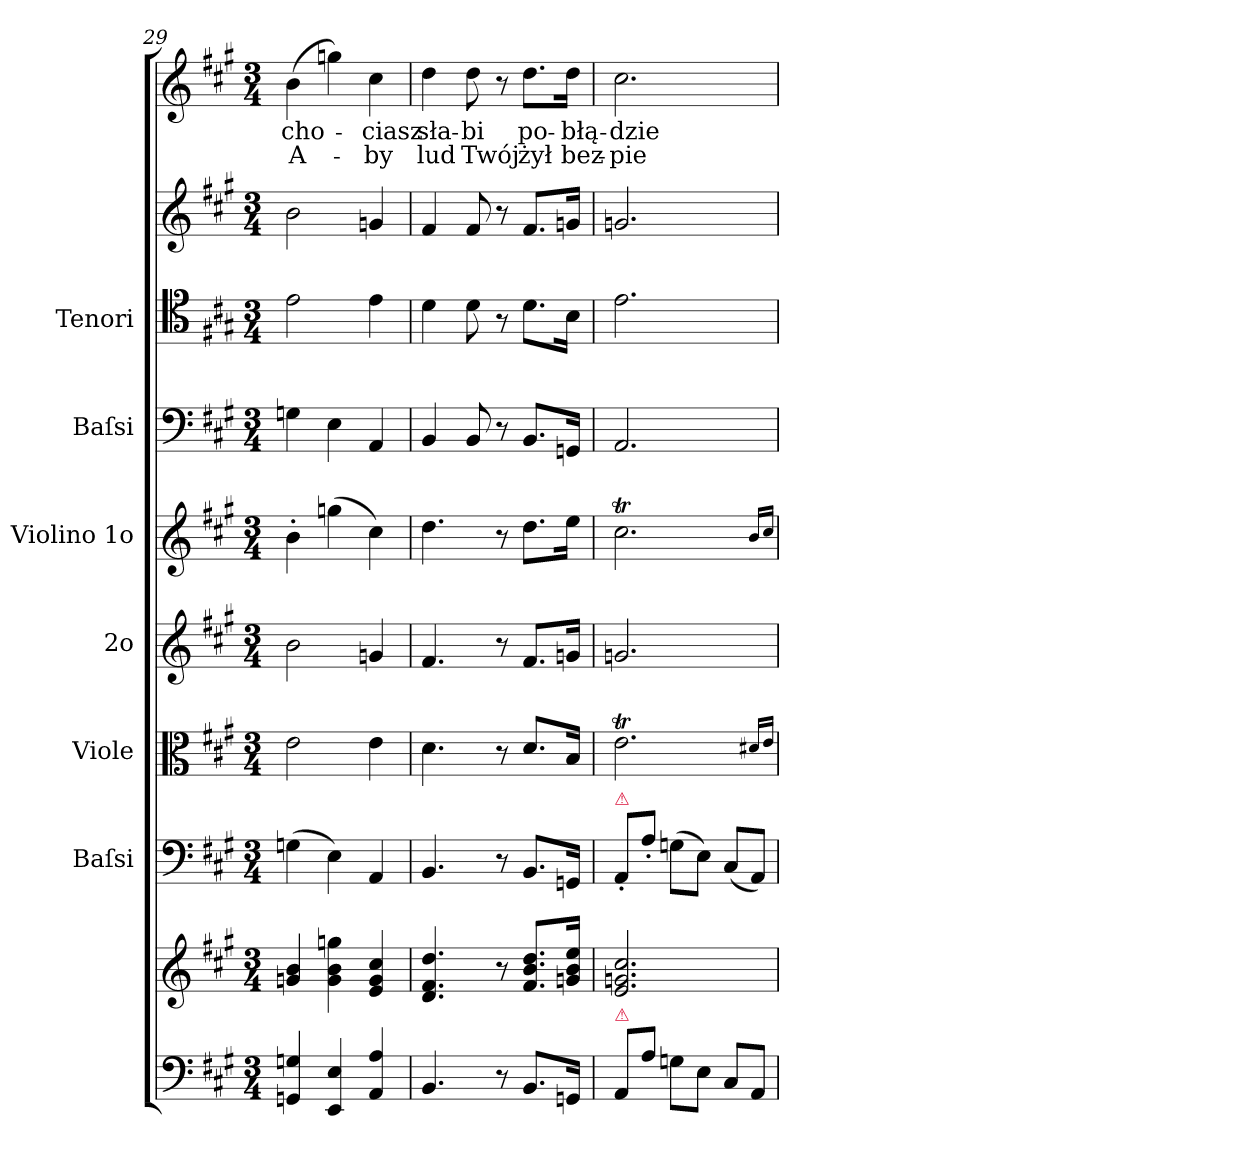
**kern	**kern	**kern	**kern	**kern	**kern	**kern	**kern	**kern	**kern	**text	**text
*part10	*part9	*part8	*part7	*part6	*part5	*part4	*part3	*part2	*part1	*part1	*part1
*staff10	*staff9	*staff8	*staff7	*staff6	*staff5	*staff4	*staff3	*staff2	*staff1	*staff1	*staff1
*	*	*I"Baſsi	*I"Viole	*I"2o	*I"Violino 1o	*I"Baſsi	*I"Tenori	*	*	*	*
*	*	*I'b	*	*	*I'vl 1	*I'B	*I'T	*	*	*	*
*clefF4	*clefG2	*clefF4	*clefC3	*clefG2	*clefG2	*clefF4	*clefC4	*clefG2	*clefG2	*	*
*k[f#c#g#]	*k[f#c#g#]	*k[f#c#g#]	*k[f#c#g#]	*k[f#c#g#]	*k[f#c#g#]	*k[f#c#g#]	*k[f#c#g#]	*k[f#c#g#]	*k[f#c#g#]	*	*
*M3/4	*M3/4	*M3/4	*M3/4	*M3/4	*M3/4	*M3/4	*M3/4	*M3/4	*M3/4	*	*
=29	=29	=29	=29	=29	=29	=29	=29	=29	=29	=29	=29
4GGn/ 4Gn/	4gn/ 4b/	(4Gn\	2e\	2b\	4b'\	4Gn\	2e\	2b\	(4b\	cho-	A-
4EE/ 4E/	4g\ 4b\ 4ggn\	4E\)	.	.	(4ggn\	4E\	.	.	4ggn\)	.	.
4AA/ 4A/	4e/ 4g/ 4cc#/	4AA/	4e\	4gn/	4cc#\)	4AA/	4e\	4gn/	4cc#\	-ciasz	-by
=30	=30	=30	=30	=30	=30	=30	=30	=30	=30	=30	=30
4.BB/	4.d/ 4.f#/ 4.dd/	4.BB/	4.d\	4.f#/	4.dd\	4BB/	4d\	4f#/	4dd\	sła-	lud
.	.	.	.	.	.	8BB/	8d\	8f#/	8dd\	-bi	Twój
8r	8r	8r	8r	8r	8r	8r	8r	8r	8r	.	.
8.BB/L	8.f#/ 8.b/ 8.dd/L	8.BB/L	8.d/L	8.f#/L	8.dd\L	8.BB/L	8.d\L	8.f#/L	8.dd\L	po-	żył
16GGn/Jk	16gn/ 16b/ 16ee/Jk	16GGn/Jk	16B/Jk	16gn/Jk	16ee\Jk	16GGn/Jk	16B\Jk	16gn/Jk	16dd\Jk	-błą-	bez-
=31	=31	=31	=31	=31	=31	=31	=31	=31	=31	=31	=31
!	!	!LO:TX:a:color=crimson:t=⚠	!	!	!	!	!	!	!	!	!
!LO:TX:a:color=crimson:t=⚠	!	!	!	!	!	!	!	!	!	!	!
8AA/L	2.e/ 2.gn/ 2.cc#/	8AA'/L	2.eT\	2.gn/	2.cc#t\	2.AA/	2.e\	2.gn/	2.cc#\	-dzie-	-pie-
8A\J	.	8A'\J	.	.	.	.	.	.	.	.	.
8Gn\L	.	(8Gn\L	.	.	.	.	.	.	.	.	.
8E\J	.	8E\J)	.	.	.	.	.	.	.	.	.
8C#/L	.	(8C#/L	.	.	.	.	.	.	.	.	.
8AA/J	.	8AA/J)	.	.	.	.	.	.	.	.	.
.	.	.	16qqd#X/LL	.	16qqb/LL	.	.	.	.	.	.
.	.	.	16qqe/JJ	.	16qqcc#/JJ	.	.	.	.	.	.
=	=	=	=	=	=	=	=	=	=	=	=
*-	*-	*-	*-	*-	*-	*-	*-	*-	*-	*-	*-
